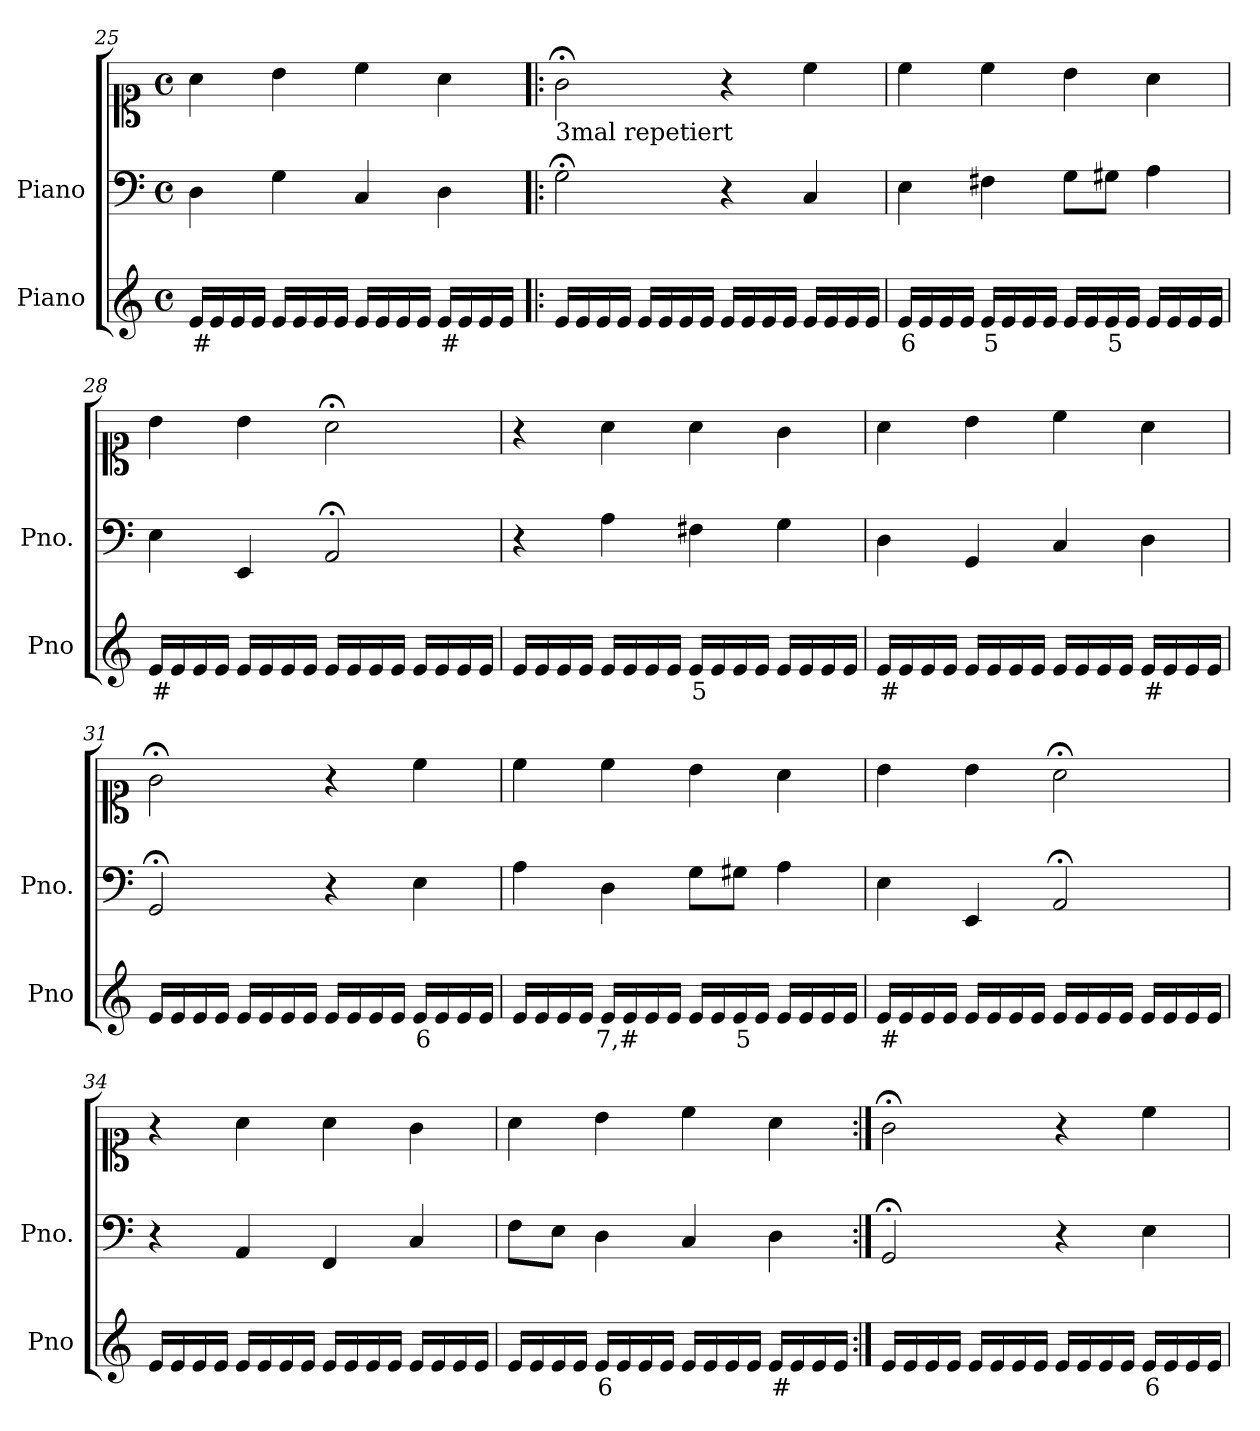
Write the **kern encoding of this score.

**kern	**text	**kern	**kern
*part2	*part2	*part1	*part1
*staff3	*staff3	*staff2	*staff1
*I"Piano	*	*I"Piano	*
*I'Pno	*	*I'Pno.	*
*clefG2	*	*clefF4	*clefC1
*k[]	*	*k[]	*k[]
*M4/4	*	*M4/4	*M4/4
*met(c)	*	*met(c)	*met(c)
=25	=25	=25	=25
!	!LO:LY:b	!	!
16e/LL	#	4D\	4a\
16e/	.	.	.
16e/	.	.	.
16e/JJ	.	.	.
16e/LL	.	4G\	4b\
16e/	.	.	.
16e/	.	.	.
16e/JJ	.	.	.
16e/LL	.	4C/	4cc\
16e/	.	.	.
16e/	.	.	.
16e/JJ	.	.	.
!	!LO:LY:b	!	!
16e/LL	#	4D\	4a\
16e/	.	.	.
16e/	.	.	.
16e/JJ	.	.	.
=26!|:	=26!|:	=26!|:	=26!|:
!	!	!	!LO:TX:b:t=3mal repetiert
16e/LL	.	2G;<\	2g;<\
16e/	.	.	.
16e/	.	.	.
16e/JJ	.	.	.
16e/LL	.	.	.
16e/	.	.	.
16e/	.	.	.
16e/JJ	.	.	.
16e/LL	.	4r	4r
16e/	.	.	.
16e/	.	.	.
16e/JJ	.	.	.
16e/LL	.	4C/	4cc\
16e/	.	.	.
16e/	.	.	.
16e/JJ	.	.	.
=27	=27	=27	=27
!	!LO:LY:b	!	!
16e/LL	6	4E\	4cc\
16e/	.	.	.
16e/	.	.	.
16e/JJ	.	.	.
!	!LO:LY:b	!	!
16e/LL	5	4F#X\	4cc\
16e/	.	.	.
16e/	.	.	.
16e/JJ	.	.	.
16e/LL	.	8G\L	4b\
16e/	.	.	.
!	!LO:LY:b	!	!
16e/	5	8G#X\J	.
16e/JJ	.	.	.
16e/LL	.	4A\	4a\
16e/	.	.	.
16e/	.	.	.
16e/JJ	.	.	.
=28	=28	=28	=28
!	!LO:LY:b	!	!
16e/LL	#	4E\	4b\
16e/	.	.	.
16e/	.	.	.
16e/JJ	.	.	.
16e/LL	.	4EE/	4b\
16e/	.	.	.
16e/	.	.	.
16e/JJ	.	.	.
16e/LL	.	2AA;</	2a;<\
16e/	.	.	.
16e/	.	.	.
16e/JJ	.	.	.
16e/LL	.	.	.
16e/	.	.	.
16e/	.	.	.
16e/JJ	.	.	.
=29	=29	=29	=29
16e/LL	.	4r	4r
16e/	.	.	.
16e/	.	.	.
16e/JJ	.	.	.
16e/LL	.	4A\	4a\
16e/	.	.	.
16e/	.	.	.
16e/JJ	.	.	.
!	!LO:LY:b	!	!
16e/LL	5	4F#X\	4a\
16e/	.	.	.
16e/	.	.	.
16e/JJ	.	.	.
16e/LL	.	4G\	4g\
16e/	.	.	.
16e/	.	.	.
16e/JJ	.	.	.
=30	=30	=30	=30
!	!LO:LY:b	!	!
16e/LL	#	4D\	4a\
16e/	.	.	.
16e/	.	.	.
16e/JJ	.	.	.
16e/LL	.	4GG/	4b\
16e/	.	.	.
16e/	.	.	.
16e/JJ	.	.	.
16e/LL	.	4C/	4cc\
16e/	.	.	.
16e/	.	.	.
16e/JJ	.	.	.
!	!LO:LY:b	!	!
16e/LL	#	4D\	4a\
16e/	.	.	.
16e/	.	.	.
16e/JJ	.	.	.
=31	=31	=31	=31
16e/LL	.	2GG;</	2g;<\
16e/	.	.	.
16e/	.	.	.
16e/JJ	.	.	.
16e/LL	.	.	.
16e/	.	.	.
16e/	.	.	.
16e/JJ	.	.	.
16e/LL	.	4r	4r
16e/	.	.	.
16e/	.	.	.
16e/JJ	.	.	.
!	!LO:LY:b	!	!
16e/LL	6	4E\	4cc\
16e/	.	.	.
16e/	.	.	.
16e/JJ	.	.	.
=32	=32	=32	=32
16e/LL	.	4A\	4cc\
16e/	.	.	.
16e/	.	.	.
16e/JJ	.	.	.
!	!LO:LY:b	!	!
16e/LL	7,#	4D\	4cc\
16e/	.	.	.
16e/	.	.	.
16e/JJ	.	.	.
16e/LL	.	8G\L	4b\
16e/	.	.	.
!	!LO:LY:b	!	!
16e/	5	8G#X\J	.
16e/JJ	.	.	.
16e/LL	.	4A\	4a\
16e/	.	.	.
16e/	.	.	.
16e/JJ	.	.	.
=33	=33	=33	=33
!	!LO:LY:b	!	!
16e/LL	#	4E\	4b\
16e/	.	.	.
16e/	.	.	.
16e/JJ	.	.	.
16e/LL	.	4EE/	4b\
16e/	.	.	.
16e/	.	.	.
16e/JJ	.	.	.
16e/LL	.	2AA;</	2a;<\
16e/	.	.	.
16e/	.	.	.
16e/JJ	.	.	.
16e/LL	.	.	.
16e/	.	.	.
16e/	.	.	.
16e/JJ	.	.	.
=34	=34	=34	=34
16e/LL	.	4r	4r
16e/	.	.	.
16e/	.	.	.
16e/JJ	.	.	.
16e/LL	.	4AA/	4a\
16e/	.	.	.
16e/	.	.	.
16e/JJ	.	.	.
16e/LL	.	4FF/	4a\
16e/	.	.	.
16e/	.	.	.
16e/JJ	.	.	.
16e/LL	.	4C/	4g\
16e/	.	.	.
16e/	.	.	.
16e/JJ	.	.	.
=35	=35	=35	=35
16e/LL	.	8F\L	4a\
16e/	.	.	.
!	!LO:LY:b	!	!
16e/	_	8E\J	.
16e/JJ	.	.	.
!	!LO:LY:b	!	!
16e/LL	6	4D\	4b\
16e/	.	.	.
16e/	.	.	.
16e/JJ	.	.	.
16e/LL	.	4C/	4cc\
16e/	.	.	.
16e/	.	.	.
16e/JJ	.	.	.
!	!LO:LY:b	!	!
16e/LL	#	4D\	4a\
16e/	.	.	.
16e/	.	.	.
16e/JJ	.	.	.
=36:|!	=36:|!	=36:|!	=36:|!
16e/LL	.	2GG;</	2g;<\
16e/	.	.	.
16e/	.	.	.
16e/JJ	.	.	.
16e/LL	.	.	.
16e/	.	.	.
16e/	.	.	.
16e/JJ	.	.	.
16e/LL	.	4r	4r
16e/	.	.	.
16e/	.	.	.
16e/JJ	.	.	.
!	!LO:LY:b	!	!
16e/LL	6	4E\	4cc\
16e/	.	.	.
16e/	.	.	.
16e/JJ	.	.	.
=	=	=	=
*-	*-	*-	*-
